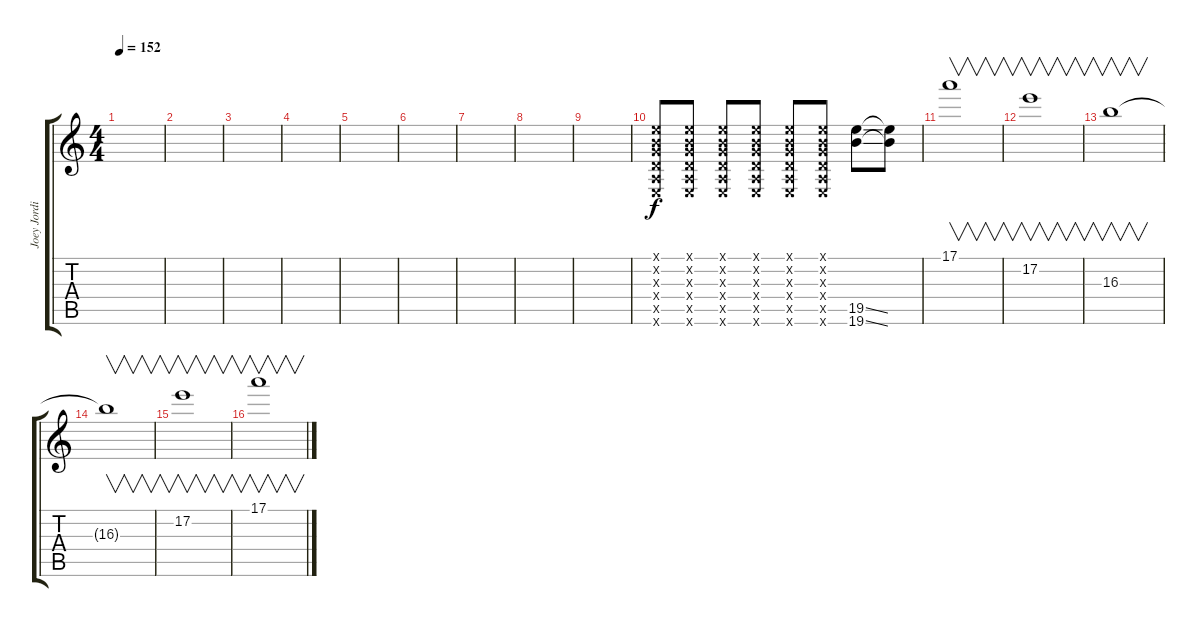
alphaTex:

\track ("Joey Jordisson" "Joey Jordi") {instrument distortionguitar}
\staff {score tabs}
\tuning (E4 B3 G3 D3 A2 E2) {hide}
\ts (4 4)
\tempo 152
\clef g2
\ks c
|
|
|
|
|
|
|
|
|
(0.1{x} 0.2{x} 0.3{x} 0.4{x} 0.5{x} 0.6{x}).8 (0.1{x} 0.2{x} 0.3{x} 0.4{x} 0.5{x} 0.6{x}).8 (0.1{x} 0.2{x} 0.3{x} 0.4{x} 0.5{x} 0.6{x}).8 (0.1{x} 0.2{x} 0.3{x} 0.4{x} 0.5{x} 0.6{x}).8 (0.1{x} 0.2{x} 0.3{x} 0.4{x} 0.5{x} 0.6{x}).8 (0.1{x} 0.2{x} 0.3{x} 0.4{x} 0.5{x} 0.6{x}).8 (19.5{ss} 19.6{ss}).8 (19.5{t} 19.6{t}).8 |
17.1.1{v} |
17.2.1{v} |
16.3.1{v} |
16.3{t}.1{v} |
17.2.1{v} |
17.1.1{v}
